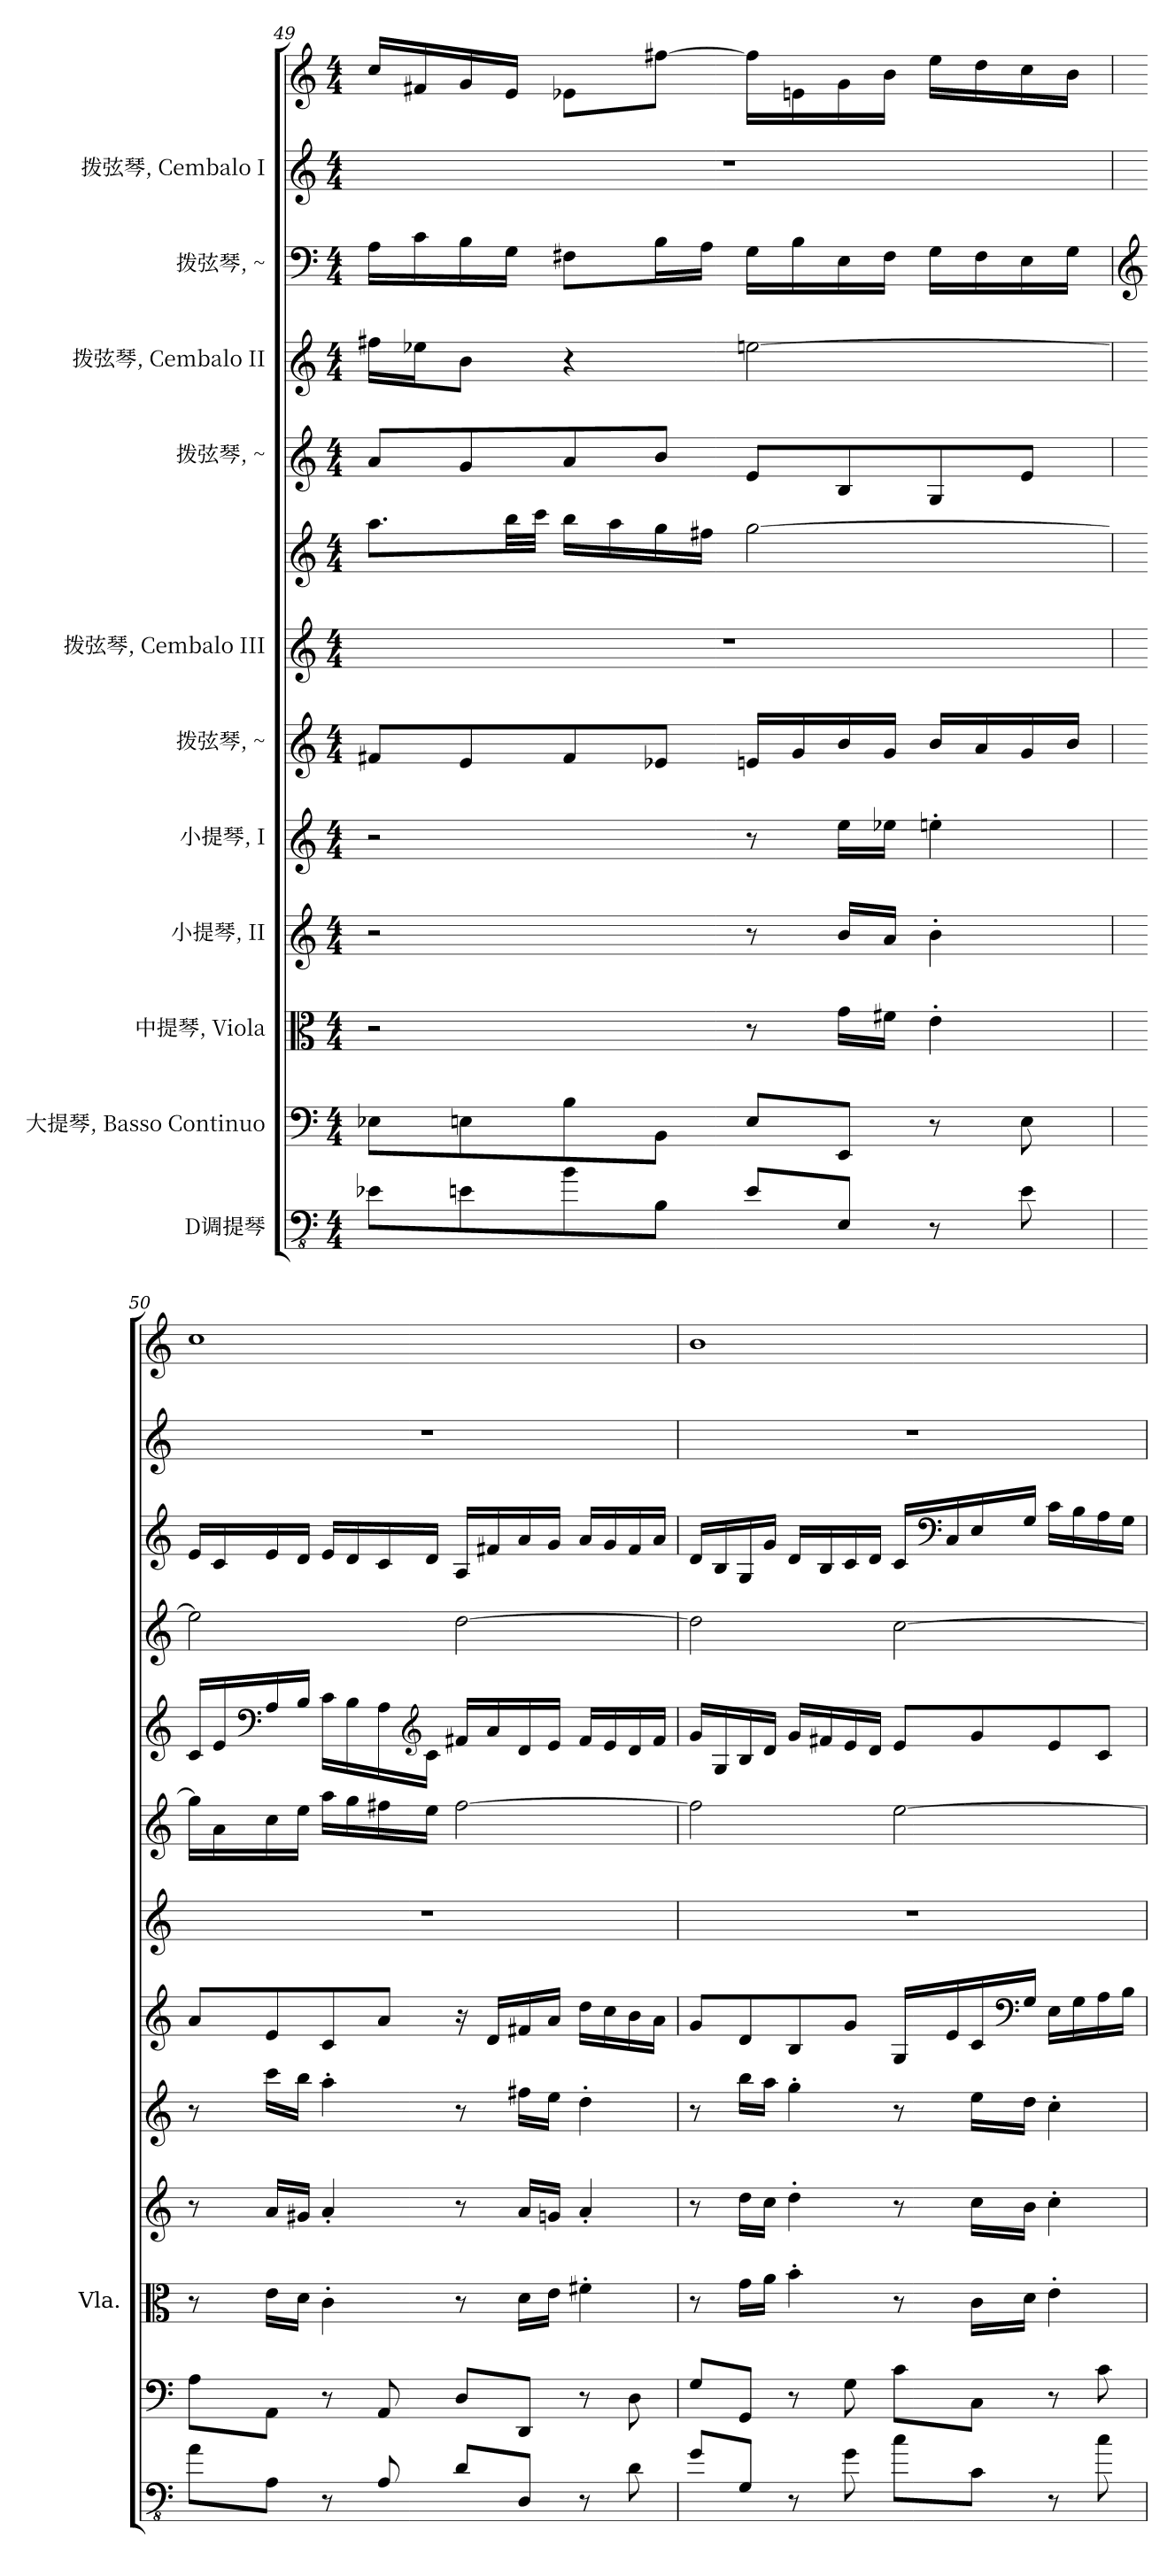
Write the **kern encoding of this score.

**kern	**kern	**kern	**kern	**kern	**kern	**kern	**kern	**kern	**kern	**kern	**kern	**kern
*part11	*part10	*part9	*part8	*part7	*part6	*part5	*part5	*part4	*part3	*part2	*part1	*part1
*staff13	*staff12	*staff11	*staff10	*staff9	*staff8	*staff7	*staff6	*staff5	*staff4	*staff3	*staff2	*staff1
*I"D调提琴	*I"大提琴, Basso Continuo	*I"中提琴, Viola	*I"小提琴, II	*I"小提琴, I	*I"拨弦琴, ~	*I"拨弦琴, Cembalo III	*	*I"拨弦琴, ~	*I"拨弦琴, Cembalo II	*I"拨弦琴, ~	*I"拨弦琴, Cembalo I	*
*	*	*I'Vla.	*	*	*	*	*	*	*	*	*	*
!!LO:PB:g=z
*clefFv4	*clefF4	*clefC3	*clefG2	*clefG2	*clefG2	*clefG2	*clefG2	*clefG2	*clefG2	*clefF4	*clefG2	*clefG2
*ITrd7c12	*	*	*	*	*	*	*	*	*	*	*	*
*k[]	*k[]	*k[]	*k[]	*k[]	*k[]	*k[]	*k[]	*k[]	*k[]	*k[]	*k[]	*k[]
*M4/4	*M4/4	*M4/4	*M4/4	*M4/4	*M4/4	*M4/4	*M4/4	*M4/4	*M4/4	*M4/4	*M4/4	*M4/4
=49	=49	=49	=49	=49	=49	=49	=49	=49	=49	=49	=49	=49
8EE-X\L	8E-X\L	2r	2r	2r	8f#X/L	1r	8.aa\L	8a/L	16ff#X\LL	16A\LL	1r	16cc/LL
.	.	.	.	.	.	.	.	.	16ee-X\J	16c\	.	16f#X/
8EEn\	8En\	.	.	.	8e/	.	.	8g/	8b\J	16B\	.	16g/
.	.	.	.	.	.	.	32bb\LL	.	.	16G\JJ	.	16e/JJ
.	.	.	.	.	.	.	32ccc\JJJ	.	.	.	.	.
8BB\	8B\	.	.	.	8f#/	.	16bb\LL	8a/	4r	8F#X\L	.	8e-X\L
.	.	.	.	.	.	.	16aa\	.	.	.	.	.
8BBB\J	8BB\J	.	.	.	8e-X/J	.	16gg\	8b/J	.	16B\L	.	[8ff#X\J
.	.	.	.	.	.	.	16ff#X\JJ	.	.	16A\JJ	.	.
8EE/L	8E/L	8r	8r	8r	16en/LL	.	[2gg\	8e/L	[2een\	16G\LL	.	16ff#\LL]
.	.	.	.	.	16g/	.	.	.	.	16B\	.	16en\
8EEE/J	8EE/J	16g\LL	16b/LL	16ee\LL	16b/	.	.	8B/	.	16E\	.	16g\
.	.	16f#X\JJ	16a/JJ	16ee-X\JJ	16g/JJ	.	.	.	.	16F#\JJ	.	16b\JJ
8r	8r	4e'\	4b'\	4een'\	16b/LL	.	.	8G/	.	16G\LL	.	16ee\LL
.	.	.	.	.	16a/	.	.	.	.	16F#\	.	16dd\
8EE\	8E\	.	.	.	16g/	.	.	8e/J	.	16E\	.	16cc\
.	.	.	.	.	16b/JJ	.	.	.	.	16G\JJ	.	16b\JJ
!!LO:PB:g=z
=50	=50	=50	=50	=50	=50	=50	=50	=50	=50	=50	=50	=50
*	*	*	*	*	*	*	*	*	*	*clefG2	*	*
8AA\L	8A\L	8r	8r	8r	8a/L	1r	16gg\LL]	16c/LL	2ee\]	16e/LL	1r	1cc
.	.	.	.	.	.	.	16a\	16e/	.	16c/	.	.
*	*	*	*	*	*	*	*	*clefF4	*	*	*	*
8AAA\J	8AA\J	16e\LL	16a/LL	16ccc\LL	8e/	.	16cc\	16A/	.	16e/	.	.
.	.	16d\JJ	16g#X/JJ	16bb\JJ	.	.	16ee\JJ	16B/JJ	.	16d/JJ	.	.
8r	8r	4c'\	4a'/	4aa'\	8c/	.	16aa\LL	16c\LL	.	16e/LL	.	.
.	.	.	.	.	.	.	16gg\	16B\	.	16d/	.	.
8AAA/	8AA/	.	.	.	8a/J	.	16ff#X\	16A\	.	16c/	.	.
*	*	*	*	*	*	*	*	*clefG2	*	*	*	*
.	.	.	.	.	.	.	16ee\JJ	16c\JJ	.	16d/JJ	.	.
8DD/L	8D/L	8r	8r	8r	16r	.	[2ff#\	16f#X/LL	[2dd\	16A/LL	.	.
.	.	.	.	.	16d/LL	.	.	16a/	.	16f#X/	.	.
8DDD/J	8DD/J	16d\LL	16a/LL	16ff#X\LL	16f#X/	.	.	16d/	.	16a/	.	.
.	.	16e\JJ	16gn/JJ	16ee\JJ	16a/JJ	.	.	16e/JJ	.	16g/JJ	.	.
8r	8r	4f#X'\	4a'/	4dd'\	16dd\LL	.	.	16f#/LL	.	16a/LL	.	.
.	.	.	.	.	16cc\	.	.	16e/	.	16g/	.	.
8DD\	8D\	.	.	.	16b\	.	.	16d/	.	16f#/	.	.
.	.	.	.	.	16a\JJ	.	.	16f#/JJ	.	16a/JJ	.	.
!!LO:PB:g=z
=51	=51	=51	=51	=51	=51	=51	=51	=51	=51	=51	=51	=51
8GG/L	8G/L	8r	8r	8r	8g/L	1r	2ff#\]	16g/LL	2dd\]	16d/LL	1r	1b
.	.	.	.	.	.	.	.	16G/	.	16B/	.	.
8GGG/J	8GG/J	16g\LL	16dd\LL	16bb\LL	8d/	.	.	16B/	.	16G/	.	.
.	.	16a\JJ	16cc\JJ	16aa\JJ	.	.	.	16d/JJ	.	16g/JJ	.	.
8r	8r	4b'\	4dd'\	4gg'\	8B/	.	.	16g/LL	.	16d/LL	.	.
.	.	.	.	.	.	.	.	16f#X/	.	16B/	.	.
8GG\	8G\	.	.	.	8g/J	.	.	16e/	.	16c/	.	.
.	.	.	.	.	.	.	.	16d/JJ	.	16d/JJ	.	.
8C\L	8c\L	8r	8r	8r	16G/LL	.	[2ee\	8e/L	[2cc\	16c/LL	.	.
*	*	*	*	*	*	*	*	*	*	*clefF4	*	*
.	.	.	.	.	16e/	.	.	.	.	16C/	.	.
8CC\J	8C\J	16c\LL	16cc\LL	16ee\LL	16c/	.	.	8g/	.	16E/	.	.
*	*	*	*	*	*clefF4	*	*	*	*	*	*	*
.	.	16d\JJ	16b\JJ	16dd\JJ	16G/JJ	.	.	.	.	16G/JJ	.	.
8r	8r	4e'\	4cc'\	4cc'\	16E\LL	.	.	8e/	.	16c\LL	.	.
.	.	.	.	.	16G\	.	.	.	.	16B\	.	.
8C\	8c\	.	.	.	16A\	.	.	8c/J	.	16A\	.	.
.	.	.	.	.	16B\JJ	.	.	.	.	16G\JJ	.	.
=	=	=	=	=	=	=	=	=	=	=	=	=
*-	*-	*-	*-	*-	*-	*-	*-	*-	*-	*-	*-	*-
